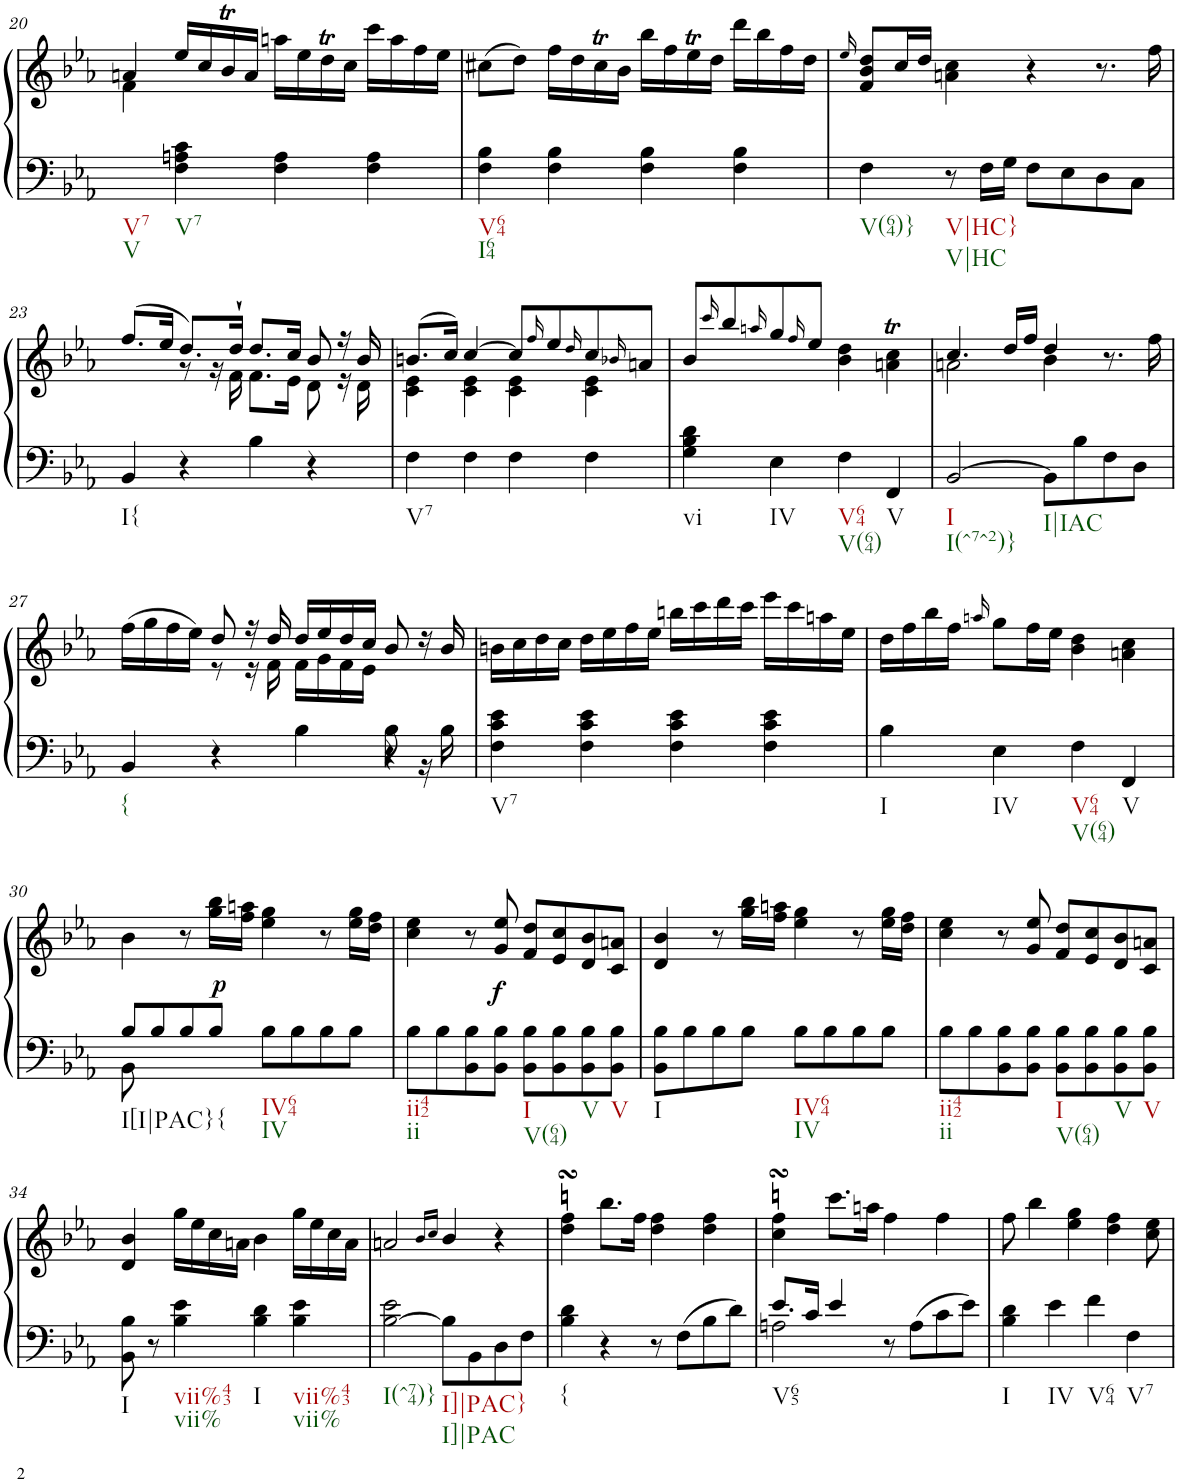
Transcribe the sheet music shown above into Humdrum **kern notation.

**kern	**kern	**dynam
*part1	*part1	*part1
*staff2	*staff1	*staff1/2
*I"Piano	*	*
*I'Pno.	*	*
!!LO:PB:g=z
*clefF4	*clefG2	*
*k[b-e-a-]	*k[b-e-a-]	*
*M4/4	*M4/4	*
*met(c)	*met(c)	*
=20	=20	=20
*	*^	*
!LO:TX:b:t=V7	!	!	!
!LO:TX:b:t=V	!	!	!
4ryy	4an/	4f\	.
!LO:TX:b:t=V7	!	!	!
4F\ 4An\ 4c\	16ee-/LL	2.ryy	.
.	16cc/	.	.
.	16b-T/	.	.
.	16a/JJ	.	.
4F\ 4A\	16aan\LL	.	.
.	16ee-\	.	.
.	16ddt\	.	.
.	16cc\JJ	.	.
4F\ 4A\	16ccc\LL	.	.
.	16aa\	.	.
.	16ff\	.	.
.	16ee-\JJ	.	.
*	*v	*v	*
=21	=21	=21
!LO:TX:b:t=V64	!	!
!LO:TX:b:t=I64	!	!
4F\ 4B-\	(8cc#X\L	.
.	8dd\J)	.
4F\ 4B-\	16ff\LL	.
.	16dd\	.
.	16cc#t\	.
.	16b-\JJ	.
4F\ 4B-\	16bb-\LL	.
.	16ff\	.
.	16ee-T\	.
.	16dd\JJ	.
4F\ 4B-\	16ddd\LL	.
.	16bb-\	.
.	16ff\	.
.	16dd\JJ	.
=22	=22	=22
.	16qee-/	.
!LO:TX:b:t=V(64)}	!	!
4F\	8f/ 8b-/ 8dd/L	.
.	16cc/L	.
.	16dd/JJ	.
!LO:TX:b:t=V|HC}	!	!
!LO:TX:b:t=V|HC	!	!
8r	4an\ 4cc\	.
16F\LL	.	.
16G\JJ	.	.
8F\L	4r	.
8E-\	.	.
8D\	8.r	.
8C\J	.	.
.	16ff\	.
!!LO:LB:g=z
=23	=23	=23
*	*^	*
!LO:TX:b:t=I{	!	!	!
4BB-/	(>8.ff/L	4ryy	.
.	16ee-/Jk	.	.
4r	8.dd/L)	8r	.
.	.	16r	.
.	16dd`/Jk	16f\	.
4B-\	8.dd/L	8.f\L	.
.	16cc/Jk	16e-\Jk	.
4r	8b-/	8d\	.
.	16r	16r	.
.	16b-/	16d\	.
=24	=24	=24	=24
!LO:TX:b:t=V7	!	!	!
4F\	(8.bn/L	4c\ 4e-\	.
.	16cc/Jk)	.	.
4F\	[4cc/	4c\ 4e-\	.
4F\	8cc/L]	4c\ 4e-\	.
.	16qff/	.	.
.	8ee-/	.	.
.	16qdd/	.	.
4F\	8cc/	4c\ 4e-\	.
.	16qb-X/	.	.
.	8an/J	.	.
*	*v	*v	*
=25	=25	=25
!LO:TX:b:t=vi	!	!
4G\ 4B-\ 4d\	8b-/L	.
.	16qccc/	.
.	8bb-/	.
.	16qaan/	.
!LO:TX:b:t=IV	!	!
4E-\	8gg/	.
.	16qff/	.
.	8ee-/J	.
!LO:TX:b:t=V64	!	!
!LO:TX:b:t=V(64)	!	!
4F\	4b-\ 4dd\	.
!LO:TX:b:t=V	!	!
4FF/	4an\T 4cc\T	.
=26	=26	=26
*	*^	*
!LO:TX:b:t=I	!	!	!
!LO:TX:b:t=I(^7^2)}	!	!	!
[2BB-/	4.cc/	2an\	.
.	16dd/LL	.	.
.	16ff/JJ	.	.
!LO:TX:b:t=I|IAC	!	!	!
8BB-\L]	4dd/	4b-\	.
8B-\	.	.	.
8F\	8.r	4ryy	.
8D\J	.	.	.
.	16ff\	.	.
!!LO:LB:g=z	!!
=27	=27	=27	=27
*^	*	*	*
!LO:TX:b:t={	!	!	!	!
2.ryy	4BB-/	(>16ff\LL	4ryy	.
.	.	16gg\	.	.
.	.	16ff\	.	.
.	.	16ee-\JJ)	.	.
.	4r	8dd/	8r	.
.	.	16r	16r	.
.	.	16dd/	16f\	.
.	4B-\	16dd/LL	16f\LL	.
.	.	16ee-/	16g\	.
.	.	16dd/	16f\	.
.	.	16cc/JJ	16e-\JJ	.
8B-\	4r	8b-/	8ryy	.
16ryy	.	16r	16r	.
16B-\	.	16b-/	16ryy	.
*v	*v	*	*	*
=28	=28	=28	=28
!LO:TX:b:t=V7	!	!	!
*	*v	*v	*
4F\ 4c\ 4e-\	16bn\LL	.
.	16cc\	.
.	16dd\	.
.	16cc\JJ	.
4F\ 4c\ 4e-\	16dd\LL	.
.	16ee-\	.
.	16ff\	.
.	16ee-\JJ	.
4F\ 4c\ 4e-\	16bbn\LL	.
.	16ccc\	.
.	16ddd\	.
.	16ccc\JJ	.
4F\ 4c\ 4e-\	16eee-\LL	.
.	16ccc\	.
.	16aan\	.
.	16ee-\JJ	.
=29	=29	=29
!LO:TX:b:t=I	!	!
4B-\	16dd\LL	.
.	16ff\	.
.	16bb-\	.
.	16ff\JJ	.
.	16qaan/	.
!LO:TX:b:t=IV	!	!
4E-\	8gg\L	.
.	16ff\L	.
.	16ee-\JJ	.
!LO:TX:b:t=V64	!	!
!LO:TX:b:t=V(64)	!	!
4F\	4b-\ 4dd\	.
!LO:TX:b:t=V	!	!
4FF/	4an\ 4cc\	.
!!LO:LB:g=z
=30	=30	=30
*^	*	*
!LO:TX:b:t=IV64	!	!	!
8B-/L	8BB-\	4b-\	.
8B-/	2..ryy	.	.
8B-/	.	8r	.
8B-/J	.	16gg\ 16bb-\LL	.
!	!	!	!LO:DY:b
.	.	16ff\ 16aan\JJ	p
!LO:TX:b:t=IV	!	!	!
!LO:TX:b:t=I[I|PAC}{	!	!	!
8B-\L	.	4ee-\ 4gg\	.
8B-\	.	.	.
8B-\	.	8r	.
8B-\J	.	16ee-\ 16gg\LL	.
.	.	16dd\ 16ff\JJ	.
*v	*v	*	*
=31	=31	=31
!LO:TX:b:t=ii42	!	!
!LO:TX:b:t=ii	!	!
8B-\L	4cc\ 4ee-\	.
8B-\	.	.
8BB-\ 8B-\	8r	.
!	!	!LO:DY:b
8BB-\ 8B-\J	8g/ 8ee-/	f
!LO:TX:b:t=I	!	!
!LO:TX:b:t=V(64)	!	!
8BB-\ 8B-\L	8f/ 8dd/L	.
8BB-\ 8B-\	8e-/ 8cc/	.
!LO:TX:b:t=V	!	!
8BB-\ 8B-\	8d/ 8b-/	.
!LO:TX:b:t=V	!	!
8BB-\ 8B-\J	8c/ 8an/J	.
=32	=32	=32
!LO:TX:b:t=I	!	!
8BB-\ 8B-\L	4d/ 4b-/	.
8B-\	.	.
8B-\	8r	.
8B-\J	16gg\ 16bb-\LL	.
.	16ff\ 16aan\JJ	.
!LO:TX:b:t=IV64	!	!
!LO:TX:b:t=IV	!	!
8B-\L	4ee-\ 4gg\	.
8B-\	.	.
8B-\	8r	.
8B-\J	16ee-\ 16gg\LL	.
.	16dd\ 16ff\JJ	.
=33	=33	=33
!LO:TX:b:t=ii42	!	!
!LO:TX:b:t=ii	!	!
8B-\L	4cc\ 4ee-\	.
8B-\	.	.
8BB-\ 8B-\	8r	.
8BB-\ 8B-\J	8g/ 8ee-/	.
!LO:TX:b:t=I	!	!
!LO:TX:b:t=V(64)	!	!
8BB-\ 8B-\L	8f/ 8dd/L	.
8BB-\ 8B-\	8e-/ 8cc/	.
!LO:TX:b:t=V	!	!
8BB-\ 8B-\	8d/ 8b-/	.
!LO:TX:b:t=V	!	!
8BB-\ 8B-\J	8c/ 8an/J	.
!!LO:LB:g=z
=34	=34	=34
!LO:TX:b:t=I	!	!
8BB-\ 8B-\	4d/ 4b-/	.
8r	.	.
!LO:TX:b:t=vii%43	!	!
!LO:TX:b:t=vii%	!	!
4B-\ 4e-\	16gg\LL	.
.	16ee-\	.
.	16cc\	.
.	16an\JJ	.
!LO:TX:b:t=I	!	!
4B-\ 4d\	4b-\	.
!LO:TX:b:t=vii%43	!	!
!LO:TX:b:t=vii%	!	!
4B-\ 4e-\	16gg\LL	.
.	16ee-\	.
.	16cc\	.
.	16a\JJ	.
=35	=35	=35
!LO:TX:b:t=I(^74)}	!	!
[>2B-\ 2e-\	2an/	.
.	16qb-/LL	.
.	16qcc/JJ	.
!LO:TX:b:t=I]|PAC}	!	!
!LO:TX:b:t=I]|PAC	!	!
8B-\L]	4b-/	.
8BB-\	.	.
8D\	4r	.
8F\J	.	.
=36	=36	=36
!LO:TX:b:t={	!	!
4B-\ 4d\	4dd\sSSs 4ff\sSSs	.
4r	8.bb-\L	.
.	16ff\Jk	.
8r	4dd\ 4ff\	.
8F\L	.	.
8B-\	4dd\ 4ff\	.
8d\J	.	.
=37	=37	=37
*^	*	*
!LO:TX:b:t=V65	!	!	!
2An\	8.e-/L	4cc\sSSS 4ff\sSSS	.
.	16c/Jk	.	.
.	4e-/	8.ccc\L	.
.	.	16aan\Jk	.
8r	2ryy	4ff\	.
8A\L	.	.	.
8c\	.	4ff\	.
8e-\J	.	.	.
*v	*v	*	*
=38	=38	=38
!LO:TX:b:t=I	!	!
4B-\ 4d\	8ff\	.
.	4bb-\	.
!LO:TX:b:t=IV	!	!
4e-\	.	.
.	4ee-\ 4gg\	.
!LO:TX:b:t=V64	!	!
4f\	.	.
.	4dd\ 4ff\	.
!LO:TX:b:t=V7	!	!
4F\	.	.
.	8cc\ 8ee-\	.
=	=	=
*-	*-	*-
